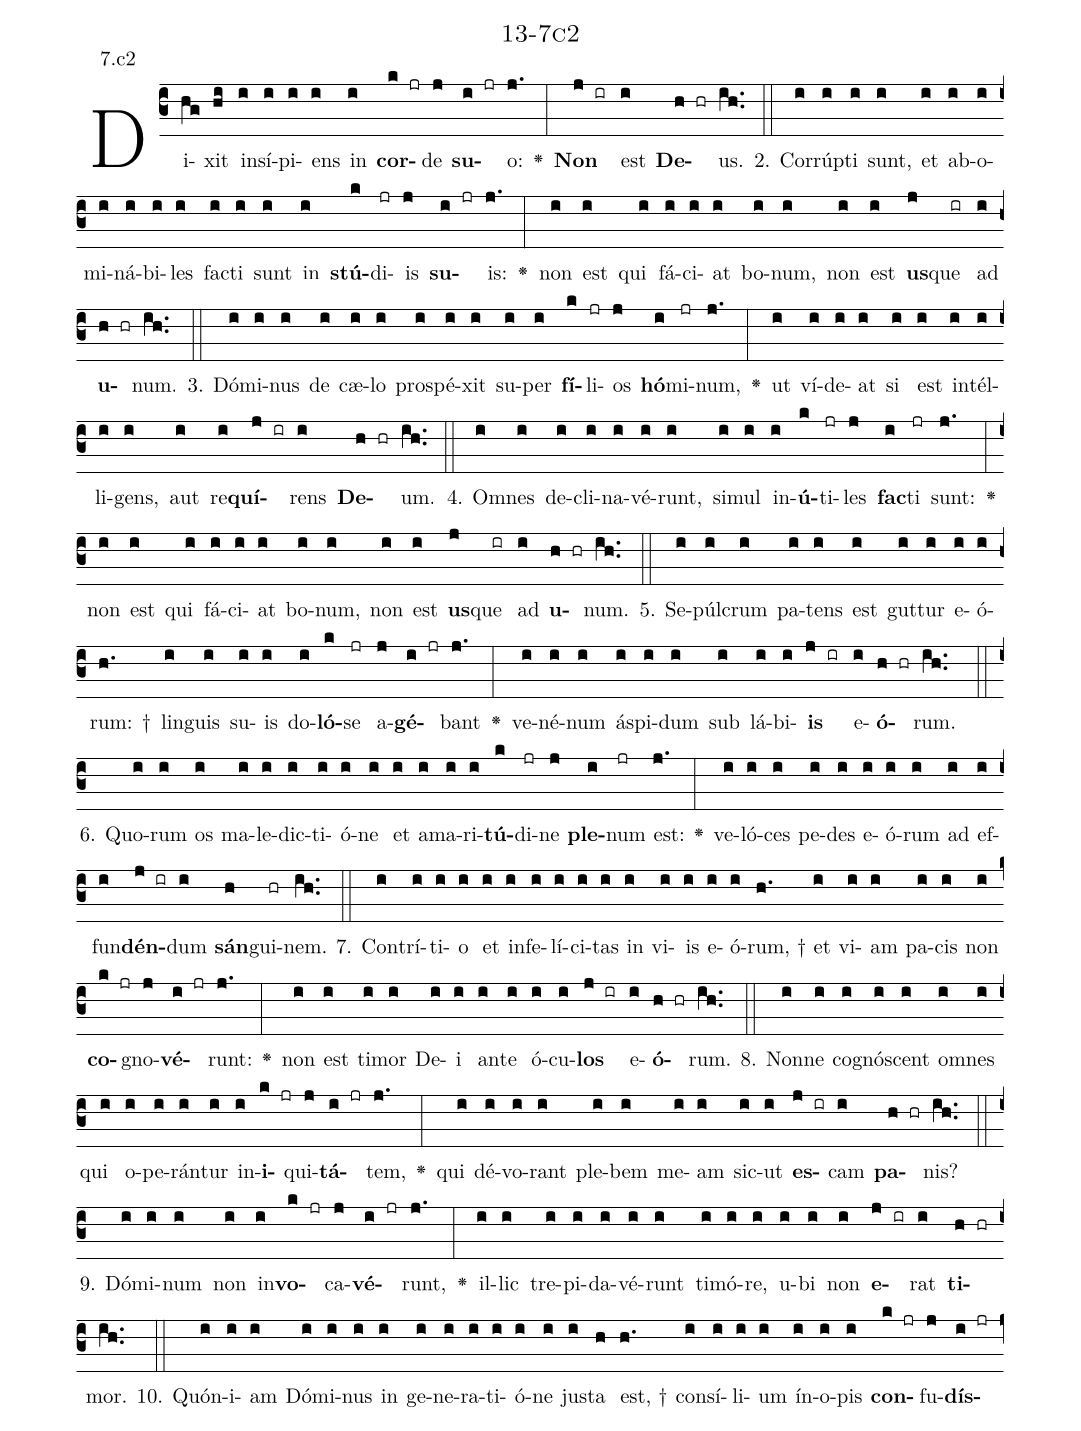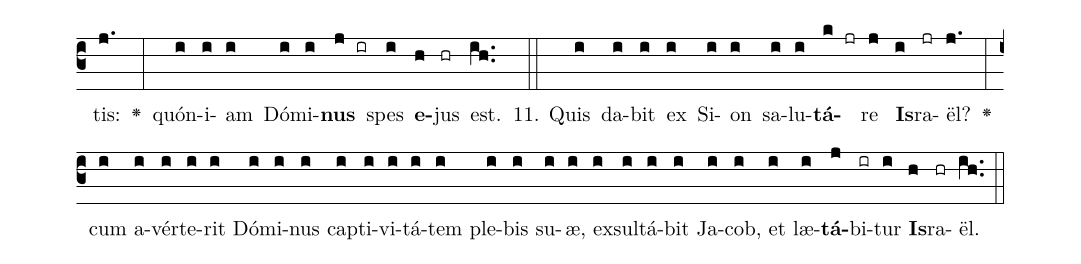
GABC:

name: 13-7c2;
annotation: 7.c2;
%%
(c3)Di(hg)xit(hi) in(i)sí(i)pi(i)ens(i) in(i) <b>cor</b>(k jr)de(j) <b>su</b>(i jr)o:(j.) <v>\greheightstar</v>(:) <b>Non</b>(j ir) est(i) <b>De</b>(h hr)us.(ih..) (::)
2. Cor(i)rúp(i)ti(i) sunt,(i) et(i) ab(i)o(i)mi(i)ná(i)bi(i)les(i) fac(i)ti(i) sunt(i) in(i) <b>stú</b>(k)di(jr)is(j) <b>su</b>(i jr)is:(j.) <v>\greheightstar</v>(:) non(i) est(i) qui(i) fá(i)ci(i)at(i) bo(i)num,(i) non(i) est(i) <b>us</b>(j)que(ir) ad(i) <b>u</b>(h hr)num.(ih..) (::)
3. Dó(i)mi(i)nus(i) de(i) cæ(i)lo(i) pro(i)spé(i)xit(i) su(i)per(i) <b>fí</b>(k)li(jr)os(j) <b>hó</b>(i)mi(jr)num,(j.) <v>\greheightstar</v>(:) ut(i) ví(i)de(i)at(i) si(i) est(i) in(i)tél(i)li(i)gens,(i) aut(i) re(i)<b>quí</b>(j ir)rens(i) <b>De</b>(h hr)um.(ih..) (::)
4. Om(i)nes(i) de(i)cli(i)na(i)vé(i)runt,(i) si(i)mul(i) in(i)<b>ú</b>(k)ti(jr)les(j) <b>fac</b>(i)ti(jr) sunt:(j.) <v>\greheightstar</v>(:) non(i) est(i) qui(i) fá(i)ci(i)at(i) bo(i)num,(i) non(i) est(i) <b>us</b>(j)que(ir) ad(i) <b>u</b>(h hr)num.(ih..) (::)
5. Se(i)púl(i)crum(i) pa(i)tens(i) est(i) gut(i)tur(i) e(i)ó(i)rum: †(h.) lin(i)guis(i) su(i)is(i) do(i)<b>ló</b>(k)se(jr) a(j)<b>gé</b>(i jr)bant(j.) <v>\greheightstar</v>(:) ve(i)né(i)num(i) ás(i)pi(i)dum(i) sub(i) lá(i)bi(i)<b>is</b>(j ir) e(i)<b>ó</b>(h hr)rum.(ih..) (::)
6. Quo(i)rum(i) os(i) ma(i)le(i)dic(i)ti(i)ó(i)ne(i) et(i) a(i)ma(i)ri(i)<b>tú</b>(k)di(jr)ne(j) <b>ple</b>(i)num(jr) est:(j.) <v>\greheightstar</v>(:) ve(i)ló(i)ces(i) pe(i)des(i) e(i)ó(i)rum(i) ad(i) ef(i)fun(i)<b>dén</b>(j ir)dum(i) <b>sán</b>(h)gui(hr)nem.(ih..) (::)
7. Con(i)trí(i)ti(i)o(i) et(i) in(i)fe(i)lí(i)ci(i)tas(i) in(i) vi(i)is(i) e(i)ó(i)rum, †(h.) et(i) vi(i)am(i) pa(i)cis(i) non(i) <b>co</b>(k jr)gno(j)<b>vé</b>(i jr)runt:(j.) <v>\greheightstar</v>(:) non(i) est(i) ti(i)mor(i) De(i)i(i) an(i)te(i) ó(i)cu(i)<b>los</b>(j ir) e(i)<b>ó</b>(h hr)rum.(ih..) (::)
8. Non(i)ne(i) co(i)gnó(i)scent(i) om(i)nes(i) qui(i) o(i)pe(i)rán(i)tur(i) in(i)<b>i</b>(k jr)qui(j)<b>tá</b>(i jr)tem,(j.) <v>\greheightstar</v>(:) qui(i) dé(i)vo(i)rant(i) ple(i)bem(i) me(i)am(i) sic(i)ut(i) <b>es</b>(j ir)cam(i) <b>pa</b>(h hr)nis?(ih..) (::)
9. Dó(i)mi(i)num(i) non(i) in(i)<b>vo</b>(k jr)ca(j)<b>vé</b>(i jr)runt,(j.) <v>\greheightstar</v>(:) il(i)lic(i) tre(i)pi(i)da(i)vé(i)runt(i) ti(i)mó(i)re,(i) u(i)bi(i) non(i) <b>e</b>(j ir)rat(i) <b>ti</b>(h hr)mor.(ih..) (::)
10. Quón(i)i(i)am(i) Dó(i)mi(i)nus(i) in(i) ge(i)ne(i)ra(i)ti(i)ó(i)ne(i) jus(i)ta(h) est, †(h.) con(i)sí(i)li(i)um(i) ín(i)o(i)pis(i) <b>con</b>(k jr)fu(j)<b>dís</b>(i jr)tis:(j.) <v>\greheightstar</v>(:) quón(i)i(i)am(i) Dó(i)mi(i)<b>nus</b>(j ir) spes(i) <b>e</b>(h)jus(hr) est.(ih..) (::)
11. Quis(i) da(i)bit(i) ex(i) Si(i)on(i) sa(i)lu(i)<b>tá</b>(k jr)re(j) <b>Is</b>(i)ra(jr)ël?(j.) <v>\greheightstar</v>(:) cum(i) a(i)vér(i)te(i)rit(i) Dó(i)mi(i)nus(i) cap(i)ti(i)vi(i)tá(i)tem(i) ple(i)bis(i) su(i)æ,(i) ex(i)sul(i)tá(i)bit(i) Ja(i)cob,(i) et(i) læ(i)<b>tá</b>(j)bi(ir)tur(i) <b>Is</b>(h)ra(hr)ël.(ih..) (::)
